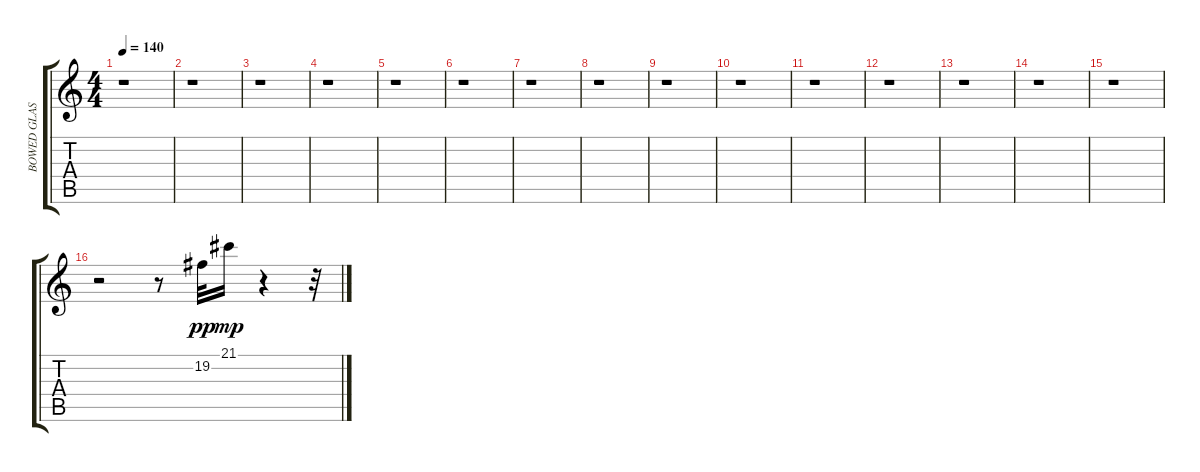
\track ("BOWED GLASS" "BOWED GLAS") {instrument pad5bowed}
\staff {score tabs}
\tuning (E4 B3 G3 D3 A2 E2) {hide}
\ts (4 4)
\tempo 140
\clef g2
\ks c
r.1{dy pp} |
r.1 |
r.1 |
r.1 |
r.1 |
r.1 |
r.1 |
r.1 |
r.1 |
r.1 |
r.1 |
r.1 |
r.1 |
r.1 |
r.1 |
r.2 r.8 19.2.32 21.1.16{dy mp} r.4 r.32
